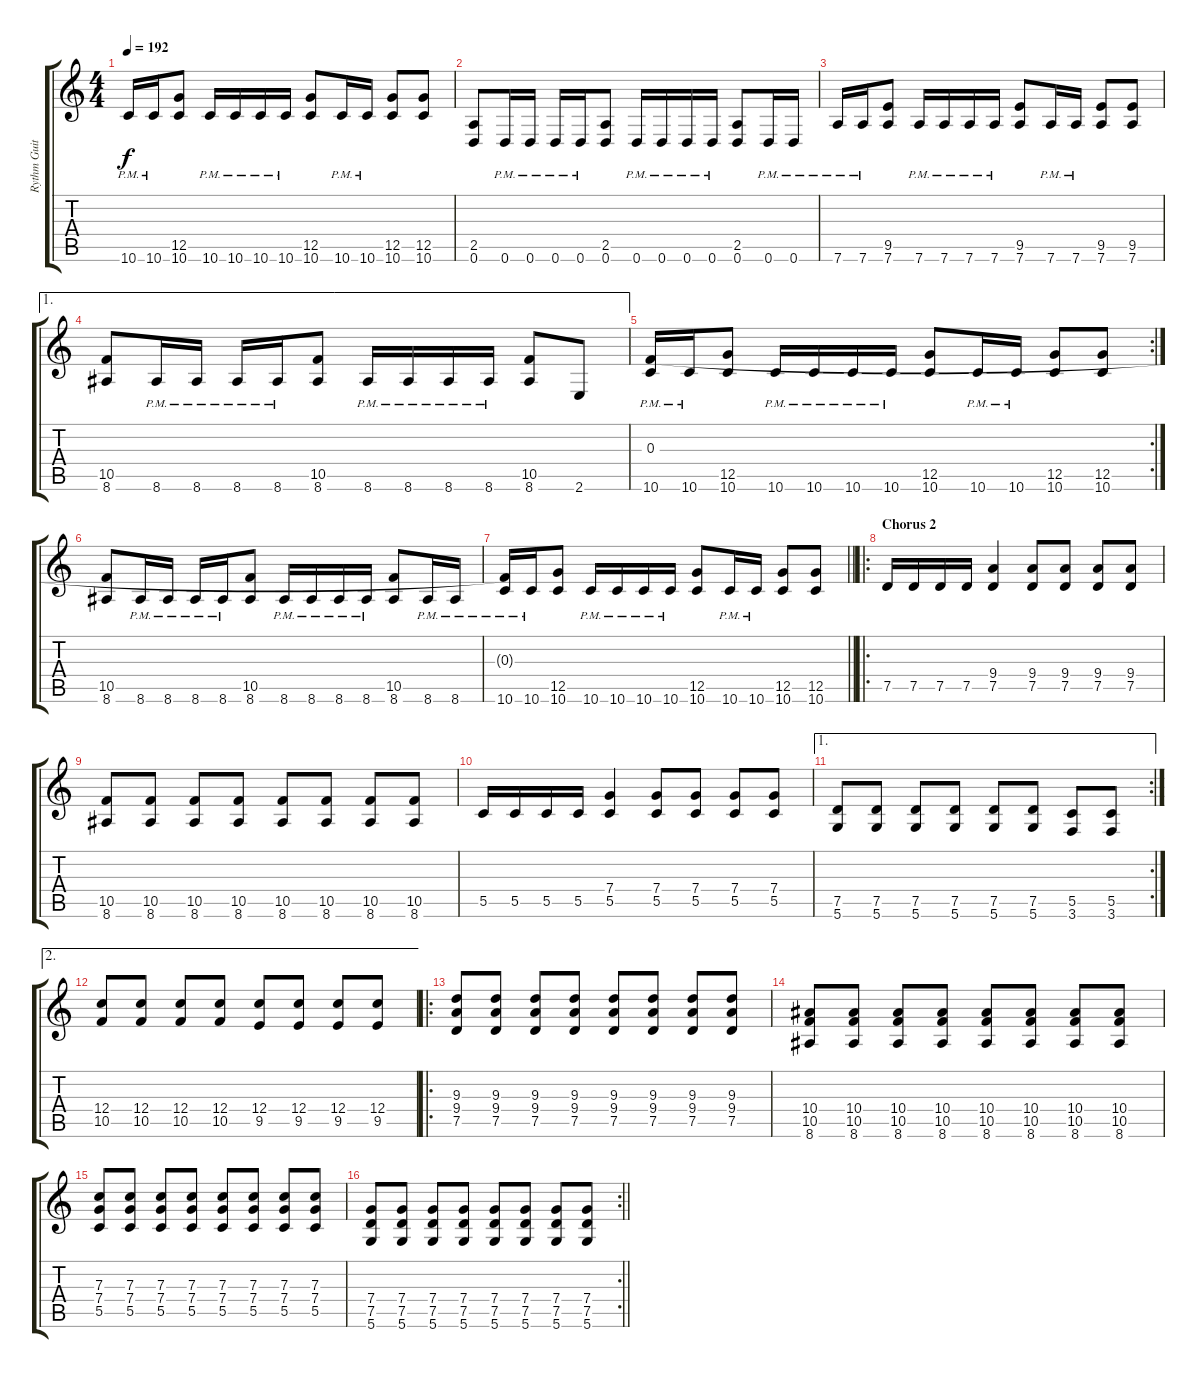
\track ("Rythm Guitar" "Rythm Guit") {instrument overdrivenguitar}
\staff {score tabs}
\tuning (D4 A3 F3 C3 G2 D2) {hide}
\ts (4 4)
\tempo 192
\clef g2
\ks c
10.6{pm}.16{dy f} 10.6{pm}.16 (12.5 10.6).8 10.6{pm}.16 10.6{pm}.16 10.6{pm}.16 10.6{pm}.16 (12.5 10.6).8 10.6{pm}.16 10.6{pm}.16 (12.5 10.6).8 (12.5 10.6).8 |
(2.5 0.6).8 0.6{pm}.16 0.6{pm}.16 0.6{pm}.16 0.6{pm}.16 (2.5 0.6).8 0.6{pm}.16 0.6{pm}.16 0.6{pm}.16 0.6{pm}.16 (2.5 0.6).8 0.6{pm}.16 0.6{pm}.16 |
7.6{pm}.16 7.6{pm}.16 (9.5 7.6).8 7.6{pm}.16 7.6{pm}.16 7.6{pm}.16 7.6{pm}.16 (9.5 7.6).8 7.6{pm}.16 7.6{pm}.16 (9.5 7.6).8 (9.5 7.6).8 |
\ae 1
(10.5 8.6).8 8.6{pm}.16 8.6{pm}.16 8.6{pm}.16 8.6{pm}.16 (10.5 8.6).8 8.6{pm}.16 8.6{pm}.16 8.6{pm}.16 8.6{pm}.16 (10.5 8.6).8 2.6.8 |
\rc 2
(0.3 10.6{pm}).16 10.6{pm}.16 (12.5 10.6).8 10.6{pm}.16 10.6{pm}.16 10.6{pm}.16 10.6{pm}.16 (12.5 10.6).8 10.6{pm}.16 10.6{pm}.16 (12.5 10.6).8 (12.5 10.6).8 |
(10.5 8.6).8 8.6{pm}.16 8.6{pm}.16 8.6{pm}.16 8.6{pm}.16 (10.5 8.6).8 8.6{pm}.16 8.6{pm}.16 8.6{pm}.16 8.6{pm}.16 (10.5 8.6).8 8.6{pm}.16 8.6{pm}.16 |
\barLineRight lightlight
(0.3{t} 10.6{pm}).16 10.6{pm}.16 (12.5 10.6).8 10.6{pm}.16 10.6{pm}.16 10.6{pm}.16 10.6{pm}.16 (12.5 10.6).8 10.6{pm}.16 10.6{pm}.16 (12.5 10.6).8 (12.5 10.6).8 |
\ro
\section ("" "Chorus 2 ")
7.5.16 7.5.16 7.5.16 7.5.16 (9.4 7.5).4 (9.4 7.5).8 (9.4 7.5).8 (9.4 7.5).8 (9.4 7.5).8 |
(10.5 8.6).8 (10.5 8.6).8 (10.5 8.6).8 (10.5 8.6).8 (10.5 8.6).8 (10.5 8.6).8 (10.5 8.6).8 (10.5 8.6).8 |
5.5.16 5.5.16 5.5.16 5.5.16 (7.4 5.5).4 (7.4 5.5).8 (7.4 5.5).8 (7.4 5.5).8 (7.4 5.5).8 |
\ae 1
\rc 2
(7.5 5.6).8 (7.5 5.6).8 (7.5 5.6).8 (7.5 5.6).8 (7.5 5.6).8 (7.5 5.6).8 (5.5 3.6).8 (5.5 3.6).8 |
\ae 2
(12.4 10.5).8 (12.4 10.5).8 (12.4 10.5).8 (12.4 10.5).8 (12.4 9.5).8 (12.4 9.5).8 (12.4 9.5).8 (12.4 9.5).8 |
\ro
(9.3 9.4 7.5).8 (9.3 9.4 7.5).8 (9.3 9.4 7.5).8 (9.3 9.4 7.5).8 (9.3 9.4 7.5).8 (9.3 9.4 7.5).8 (9.3 9.4 7.5).8 (9.3 9.4 7.5).8 |
(10.4 10.5 8.6).8 (10.4 10.5 8.6).8 (10.4 10.5 8.6).8 (10.4 10.5 8.6).8 (10.4 10.5 8.6).8 (10.4 10.5 8.6).8 (10.4 10.5 8.6).8 (10.4 10.5 8.6).8 |
(7.3 7.4 5.5).8 (7.3 7.4 5.5).8 (7.3 7.4 5.5).8 (7.3 7.4 5.5).8 (7.3 7.4 5.5).8 (7.3 7.4 5.5).8 (7.3 7.4 5.5).8 (7.3 7.4 5.5).8 |
\rc 2
\barLineRight lightlight
(7.4 7.5 5.6).8 (7.4 7.5 5.6).8 (7.4 7.5 5.6).8 (7.4 7.5 5.6).8 (7.4 7.5 5.6).8 (7.4 7.5 5.6).8 (7.4 7.5 5.6).8 (7.4 7.5 5.6).8
